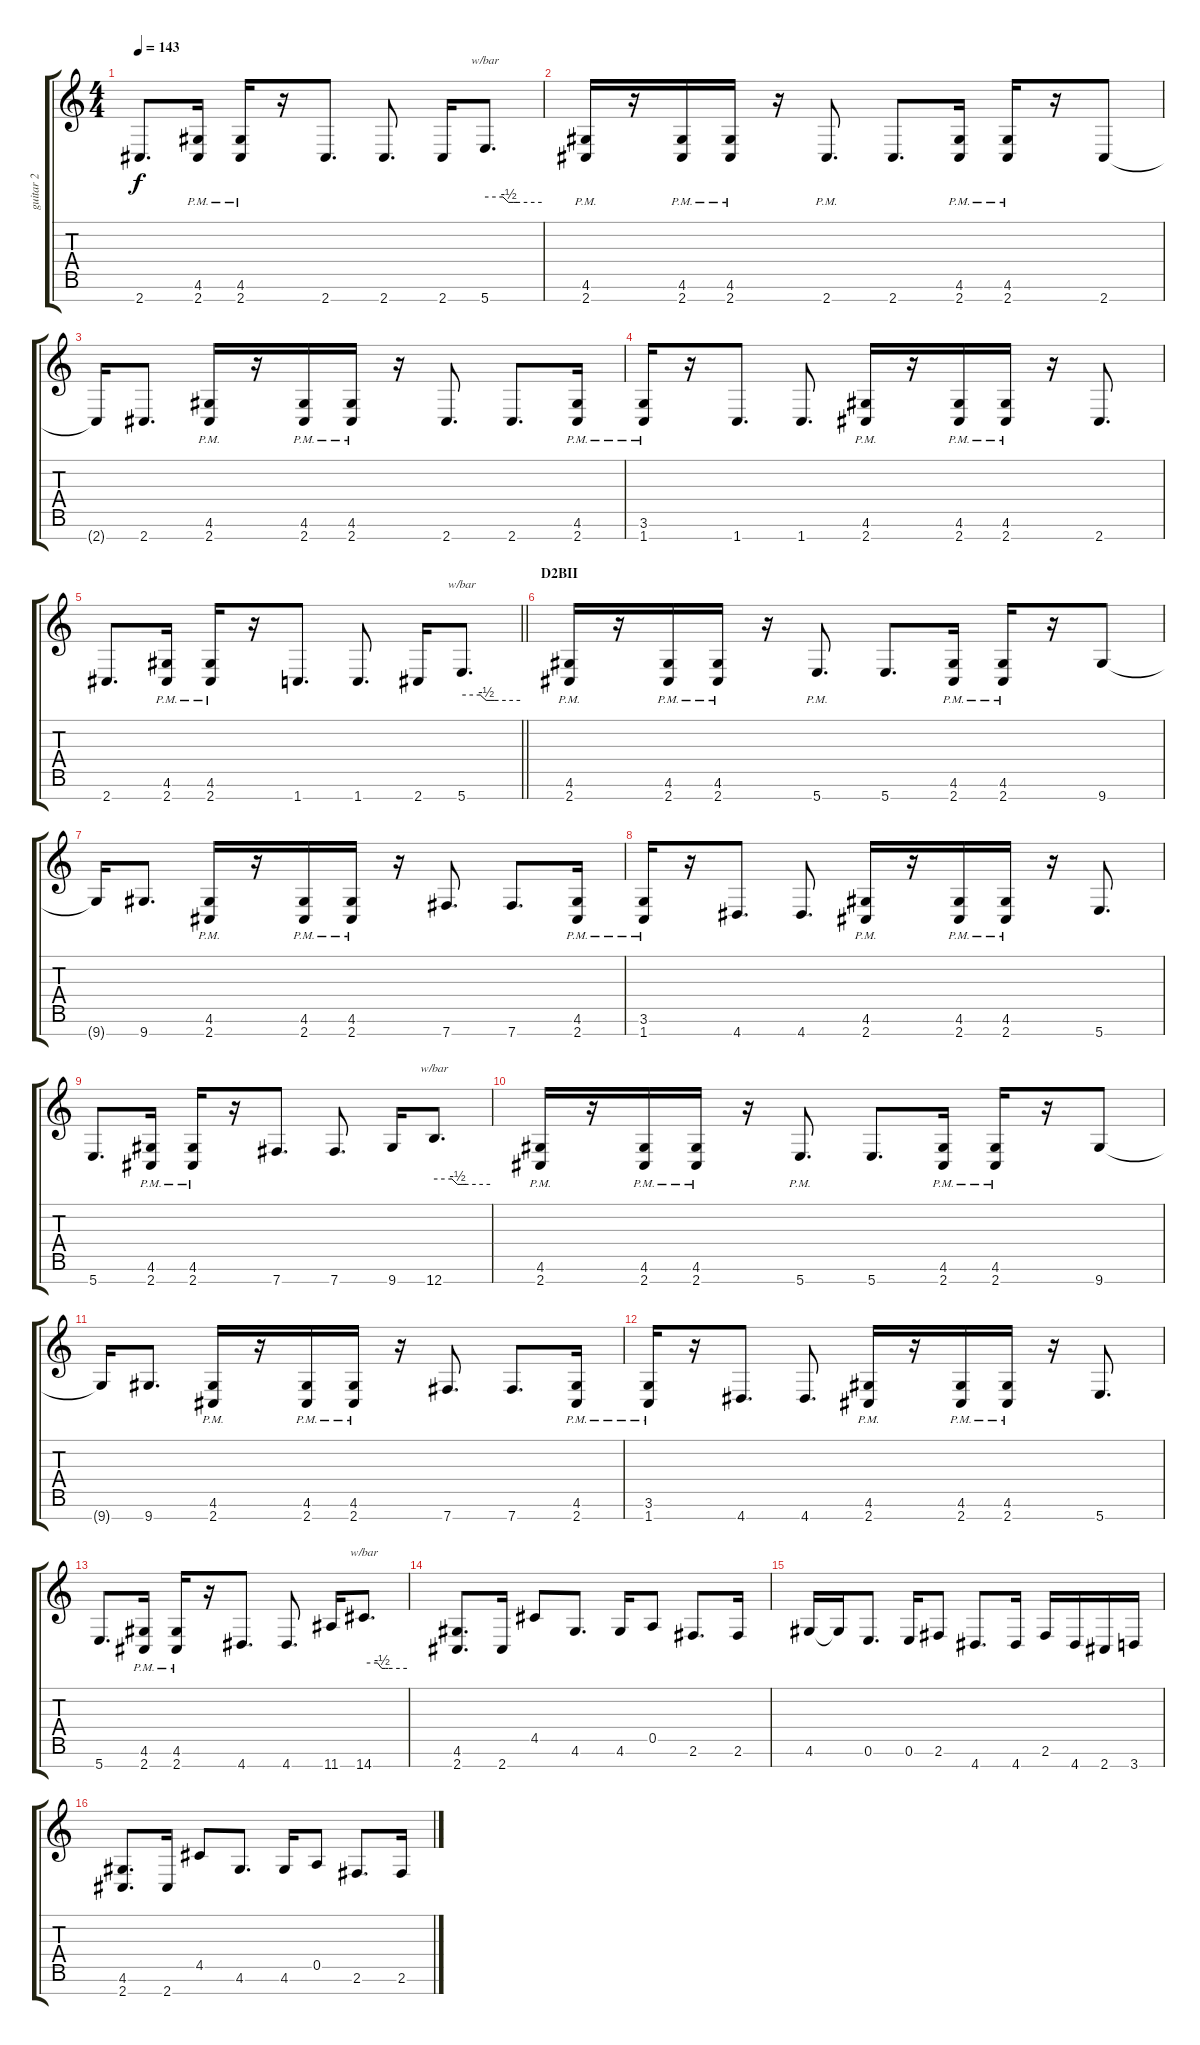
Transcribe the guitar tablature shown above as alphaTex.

\track ("guitar 2" "guitar 2") {instrument acousticguitarsteel}
\staff {score tabs}
\tuning (E4 B3 G3 D3 A2 E2 B1) {hide}
\ts (4 4)
\tempo 143
\clef g2
\ks c
2.7.8{d dy f} (4.6{pm} 2.7{pm}).16 (4.6{pm} 2.7{pm}).16 r.16 2.7.8{d} 2.7.8{d} 2.7.16 5.7.8{d tbe (custom default 0 0 19 0 25 -2 30 -2 34 -2 60 -2)} |
(4.6{pm} 2.7{pm}).16 r.16 (4.6{pm} 2.7{pm}).16 (4.6{pm} 2.7{pm}).16 r.16 2.7{pm}.8{d} 2.7.8{d} (4.6{pm} 2.7{pm}).16 (4.6{pm} 2.7{pm}).16 r.16 2.7.8 |
2.7{t}.16 2.7.8{d} (4.6{pm} 2.7{pm}).16 r.16 (4.6{pm} 2.7{pm}).16 (4.6{pm} 2.7{pm}).16 r.16 2.7.8{d} 2.7.8{d} (4.6{pm} 2.7{pm}).16 |
(3.6{pm} 1.7{pm}).16 r.16 1.7.8{d} 1.7.8{d} (4.6{pm} 2.7{pm}).16 r.16 (4.6{pm} 2.7{pm}).16 (4.6{pm} 2.7{pm}).16 r.16 2.7.8{d} |
\barLineRight lightlight
2.7.8{d} (4.6{pm} 2.7{pm}).16 (4.6{pm} 2.7{pm}).16 r.16 1.7.8{d} 1.7.8{d} 2.7.16 5.7.8{d tbe (custom default 0 0 19 0 25 -2 30 -2 34 -2 60 -2)} |
\section ("" "D2BII")
(4.6{pm} 2.7{pm}).16 r.16 (4.6{pm} 2.7{pm}).16 (4.6{pm} 2.7{pm}).16 r.16 5.7{pm}.8{d} 5.7.8{d} (4.6{pm} 2.7{pm}).16 (4.6{pm} 2.7{pm}).16 r.16 9.7.8 |
9.7{t}.16 9.7.8{d} (4.6{pm} 2.7{pm}).16 r.16 (4.6{pm} 2.7{pm}).16 (4.6{pm} 2.7{pm}).16 r.16 7.7.8{d} 7.7.8{d} (4.6{pm} 2.7{pm}).16 |
(3.6{pm} 1.7{pm}).16 r.16 4.7.8{d} 4.7.8{d} (4.6{pm} 2.7{pm}).16 r.16 (4.6{pm} 2.7{pm}).16 (4.6{pm} 2.7{pm}).16 r.16 5.7.8{d} |
5.7.8{d} (4.6{pm} 2.7{pm}).16 (4.6{pm} 2.7{pm}).16 r.16 7.7.8{d} 7.7.8{d} 9.7.16 12.7.8{d tbe (custom default 0 0 19 0 25 -2 30 -2 34 -2 60 -2)} |
(4.6{pm} 2.7{pm}).16 r.16 (4.6{pm} 2.7{pm}).16 (4.6{pm} 2.7{pm}).16 r.16 5.7{pm}.8{d} 5.7.8{d} (4.6{pm} 2.7{pm}).16 (4.6{pm} 2.7{pm}).16 r.16 9.7.8 |
9.7{t}.16 9.7.8{d} (4.6{pm} 2.7{pm}).16 r.16 (4.6{pm} 2.7{pm}).16 (4.6{pm} 2.7{pm}).16 r.16 7.7.8{d} 7.7.8{d} (4.6{pm} 2.7{pm}).16 |
(3.6{pm} 1.7{pm}).16 r.16 4.7.8{d} 4.7.8{d} (4.6{pm} 2.7{pm}).16 r.16 (4.6{pm} 2.7{pm}).16 (4.6{pm} 2.7{pm}).16 r.16 5.7.8{d} |
5.7.8{d} (4.6{pm} 2.7{pm}).16 (4.6{pm} 2.7{pm}).16 r.16 4.7.8{d} 4.7.8{d} 11.7.16 14.7.8{d tbe (custom default 0 0 19 0 25 -2 30 -2 34 -2 60 -2)} |
(4.6 2.7).8{d} 2.7.16 4.5.8 4.6.8{d} 4.6.16 0.5.8 2.6.8{d} 2.6.16 |
4.6.16 4.6{t}.16 0.6.8{d} 0.6.16 2.6.8 4.7.8{d} 4.7.16 2.6.16 4.7.16 2.7.16 3.7.16 |
(4.6 2.7).8{d} 2.7.16 4.5.8 4.6.8{d} 4.6.16 0.5.8 2.6.8{d} 2.6.16
